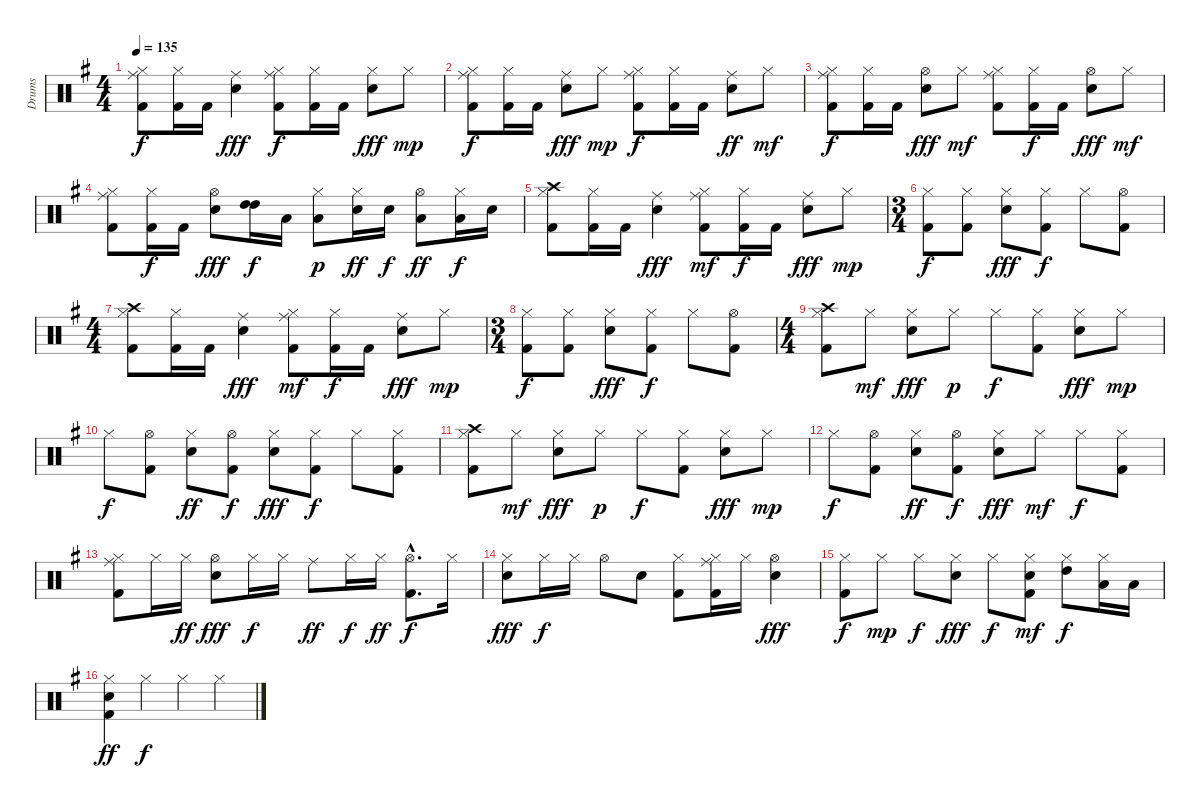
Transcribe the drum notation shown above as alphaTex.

\track ("Drums" "Drums") {instrument percussion}
\staff {score}
\articulation defaults
\ts (4 4)
\tempo 135
\clef neutral
\ks g
("Hi-Hat (closed)" "Ride (middle)" "Kick (hit) 2").8{dy f} ("Hi-Hat (closed)" "Kick (hit) 2").16 "Kick (hit) 2".16 ("Ride (middle)" "Electric Snare (hit)").4{dy fff} ("Hi-Hat (closed)" "Ride (middle)" "Kick (hit) 2").8{dy f} ("Hi-Hat (closed)" "Kick (hit) 2").16 "Kick (hit) 2".16 ("Hi-Hat (closed)" "Electric Snare (hit)").8{dy fff} "Hi-Hat (closed)".8{dy mp} |
("Hi-Hat (closed)" "Ride (middle)" "Kick (hit) 2").8{dy f} ("Hi-Hat (closed)" "Kick (hit) 2").16 "Kick (hit) 2".16 ("Ride (middle)" "Electric Snare (hit)").8{dy fff} "Hi-Hat (closed)".8{dy mp} ("Hi-Hat (closed)" "Ride (middle)" "Kick (hit) 2").8{dy f} ("Hi-Hat (closed)" "Kick (hit) 2").16 "Kick (hit) 2".16 ("Ride (middle)" "Electric Snare (hit)").8{dy ff} "Hi-Hat (closed)".8{dy mf} |
("Hi-Hat (closed)" "Ride (middle)" "Kick (hit) 2").8{dy f} ("Hi-Hat (closed)" "Kick (hit) 2").16 "Kick (hit) 2".16 ("Hi-Hat (open)" "Electric Snare (hit)").8{dy fff} "Hi-Hat (closed)".8{dy mf} ("Hi-Hat (closed)" "Ride (middle)" "Kick (hit) 2").8 ("Hi-Hat (closed)" "Kick (hit) 2").16{dy f} "Kick (hit) 2".16 ("Hi-Hat (open)" "Electric Snare (hit)").8{dy fff} "Hi-Hat (closed)".8{dy mf} |
("Hi-Hat (closed)" "Ride (middle)" "Kick (hit) 2").8 ("Hi-Hat (closed)" "Kick (hit) 2").16{dy f} "Kick (hit) 2".16 ("Hi-Hat (open)" "Electric Snare (hit)").8{dy fff} ("High Tom (hit)" "High Tom (hit)").16{dy f} "Low Tom (hit)".16 ("Hi-Hat (closed)" "Low Floor Tom (hit)").8{dy p} ("Hi-Hat (closed)" "Electric Snare (hit)").16{dy ff} "Electric Snare (hit)".16{dy f} ("Hi-Hat (open)" "Low Tom (hit)").8{dy ff} ("Hi-Hat (closed)" "Low Tom (hit)").16{dy f} "Electric Snare (hit)".16 |
("Hi-Hat (closed)" "Crash high (hit)" "Kick (hit) 2").8 ("Hi-Hat (closed)" "Kick (hit) 2").16 "Kick (hit) 2".16 ("Ride (middle)" "Electric Snare (hit)").4{dy fff} ("Hi-Hat (closed)" "Ride (middle)" "Kick (hit) 2").8{dy mf} ("Hi-Hat (closed)" "Kick (hit) 2").16{dy f} "Kick (hit) 2".16 ("Ride (middle)" "Electric Snare (hit)").8{dy fff} "Hi-Hat (closed)".8{dy mp} |
\ts (3 4)
("Hi-Hat (closed)" "Kick (hit) 2").8{dy f} ("Hi-Hat (closed)" "Kick (hit) 2").8 ("Hi-Hat (closed)" "Electric Snare (hit)").8{dy fff} ("Hi-Hat (closed)" "Kick (hit) 2").8{dy f} "Hi-Hat (closed)".8 ("Hi-Hat (open)" "Kick (hit) 2").8 |
\ts (4 4)
("Hi-Hat (closed)" "Crash high (hit)" "Kick (hit) 2").8 ("Hi-Hat (closed)" "Kick (hit) 2").16 "Kick (hit) 2".16 ("Ride (middle)" "Electric Snare (hit)").4{dy fff} ("Hi-Hat (closed)" "Ride (middle)" "Kick (hit) 2").8{dy mf} ("Hi-Hat (closed)" "Kick (hit) 2").16{dy f} "Kick (hit) 2".16 ("Ride (middle)" "Electric Snare (hit)").8{dy fff} "Hi-Hat (closed)".8{dy mp} |
\ts (3 4)
("Hi-Hat (closed)" "Kick (hit) 2").8{dy f} ("Hi-Hat (closed)" "Kick (hit) 2").8 ("Hi-Hat (closed)" "Electric Snare (hit)").8{dy fff} ("Hi-Hat (closed)" "Kick (hit) 2").8{dy f} "Hi-Hat (closed)".8 ("Hi-Hat (open)" "Kick (hit) 2").8 |
\ts (4 4)
("Hi-Hat (closed)" "Crash high (hit)" "Kick (hit) 2").8 "Hi-Hat (closed)".8{dy mf} ("Hi-Hat (closed)" "Electric Snare (hit)").8{dy fff} "Hi-Hat (closed)".8{dy p} "Hi-Hat (closed)".8{dy f} ("Hi-Hat (closed)" "Kick (hit) 2").8 ("Hi-Hat (closed)" "Electric Snare (hit)").8{dy fff} "Hi-Hat (closed)".8{dy mp} |
"Hi-Hat (closed)".8{dy f} ("Hi-Hat (open)" "Kick (hit) 2").8 ("Hi-Hat (closed)" "Electric Snare (hit)").8{dy ff} ("Hi-Hat (open)" "Kick (hit) 2").8{dy f} ("Hi-Hat (closed)" "Electric Snare (hit)").8{dy fff} ("Hi-Hat (closed)" "Kick (hit) 2").8{dy f} "Hi-Hat (closed)".8 ("Hi-Hat (closed)" "Kick (hit) 2").8 |
("Hi-Hat (closed)" "Crash high (hit)" "Kick (hit) 2").8 "Hi-Hat (closed)".8{dy mf} ("Hi-Hat (closed)" "Electric Snare (hit)").8{dy fff} "Hi-Hat (closed)".8{dy p} "Hi-Hat (closed)".8{dy f} ("Hi-Hat (closed)" "Kick (hit) 2").8 ("Hi-Hat (closed)" "Electric Snare (hit)").8{dy fff} "Hi-Hat (closed)".8{dy mp} |
"Hi-Hat (closed)".8{dy f} ("Hi-Hat (open)" "Kick (hit) 2").8 ("Hi-Hat (closed)" "Electric Snare (hit)").8{dy ff} ("Hi-Hat (open)" "Kick (hit) 2").8{dy f} ("Hi-Hat (closed)" "Electric Snare (hit)").8{dy fff} "Hi-Hat (closed)".8{dy mf} "Hi-Hat (closed)".8{dy f} ("Hi-Hat (closed)" "Kick (hit) 2").8 |
("Hi-Hat (closed)" "Ride (middle)" "Kick (hit) 2").8 "Hi-Hat (closed)".16 "Hi-Hat (closed)".16{dy ff} ("Hi-Hat (open)" "Electric Snare (hit)").8{dy fff} "Hi-Hat (closed)".16{dy f} "Hi-Hat (closed)".16 "Ride (middle)".8{dy ff} "Hi-Hat (closed)".16{dy f} "Hi-Hat (closed)".16{dy ff} ("Hi-Hat (open)"{hac} "Kick (hit) 2"{hac}).8{d dy f} "Hi-Hat (closed)".16 |
("Hi-Hat (closed)" "Electric Snare (hit)").8{dy fff} "Hi-Hat (closed)".16{dy f} "Hi-Hat (closed)".16 "Hi-Hat (open)".8 "Electric Snare (hit)".8 ("Hi-Hat (closed)" "Kick (hit) 2").8 ("Hi-Hat (closed)" "Ride (middle)" "Kick (hit) 2").16 "Hi-Hat (closed)".16 ("Hi-Hat (open)" "Electric Snare (hit)").4{dy fff} |
("Hi-Hat (closed)" "Kick (hit) 2").8{dy f} "Hi-Hat (closed)".8{dy mp} "Hi-Hat (closed)".8{dy f} ("Hi-Hat (closed)" "Electric Snare (hit)").8{dy fff} "Hi-Hat (closed)".8{dy f} ("Hi-Hat (closed)" "Electric Snare (hit)" "Kick (hit) 2").8{dy mf} ("Hi-Hat (closed)" "High Tom (hit)").8{dy f} ("Hi-Hat (closed)" "Low Tom (hit)").16 "Low Floor Tom (hit)".16 |
("Hi-Hat (closed)" "Electric Snare (hit)" "Kick (hit) 2").4{dy ff} "Hi-Hat (closed)".4{dy f} "Hi-Hat (closed)".4 "Hi-Hat (closed)".4
